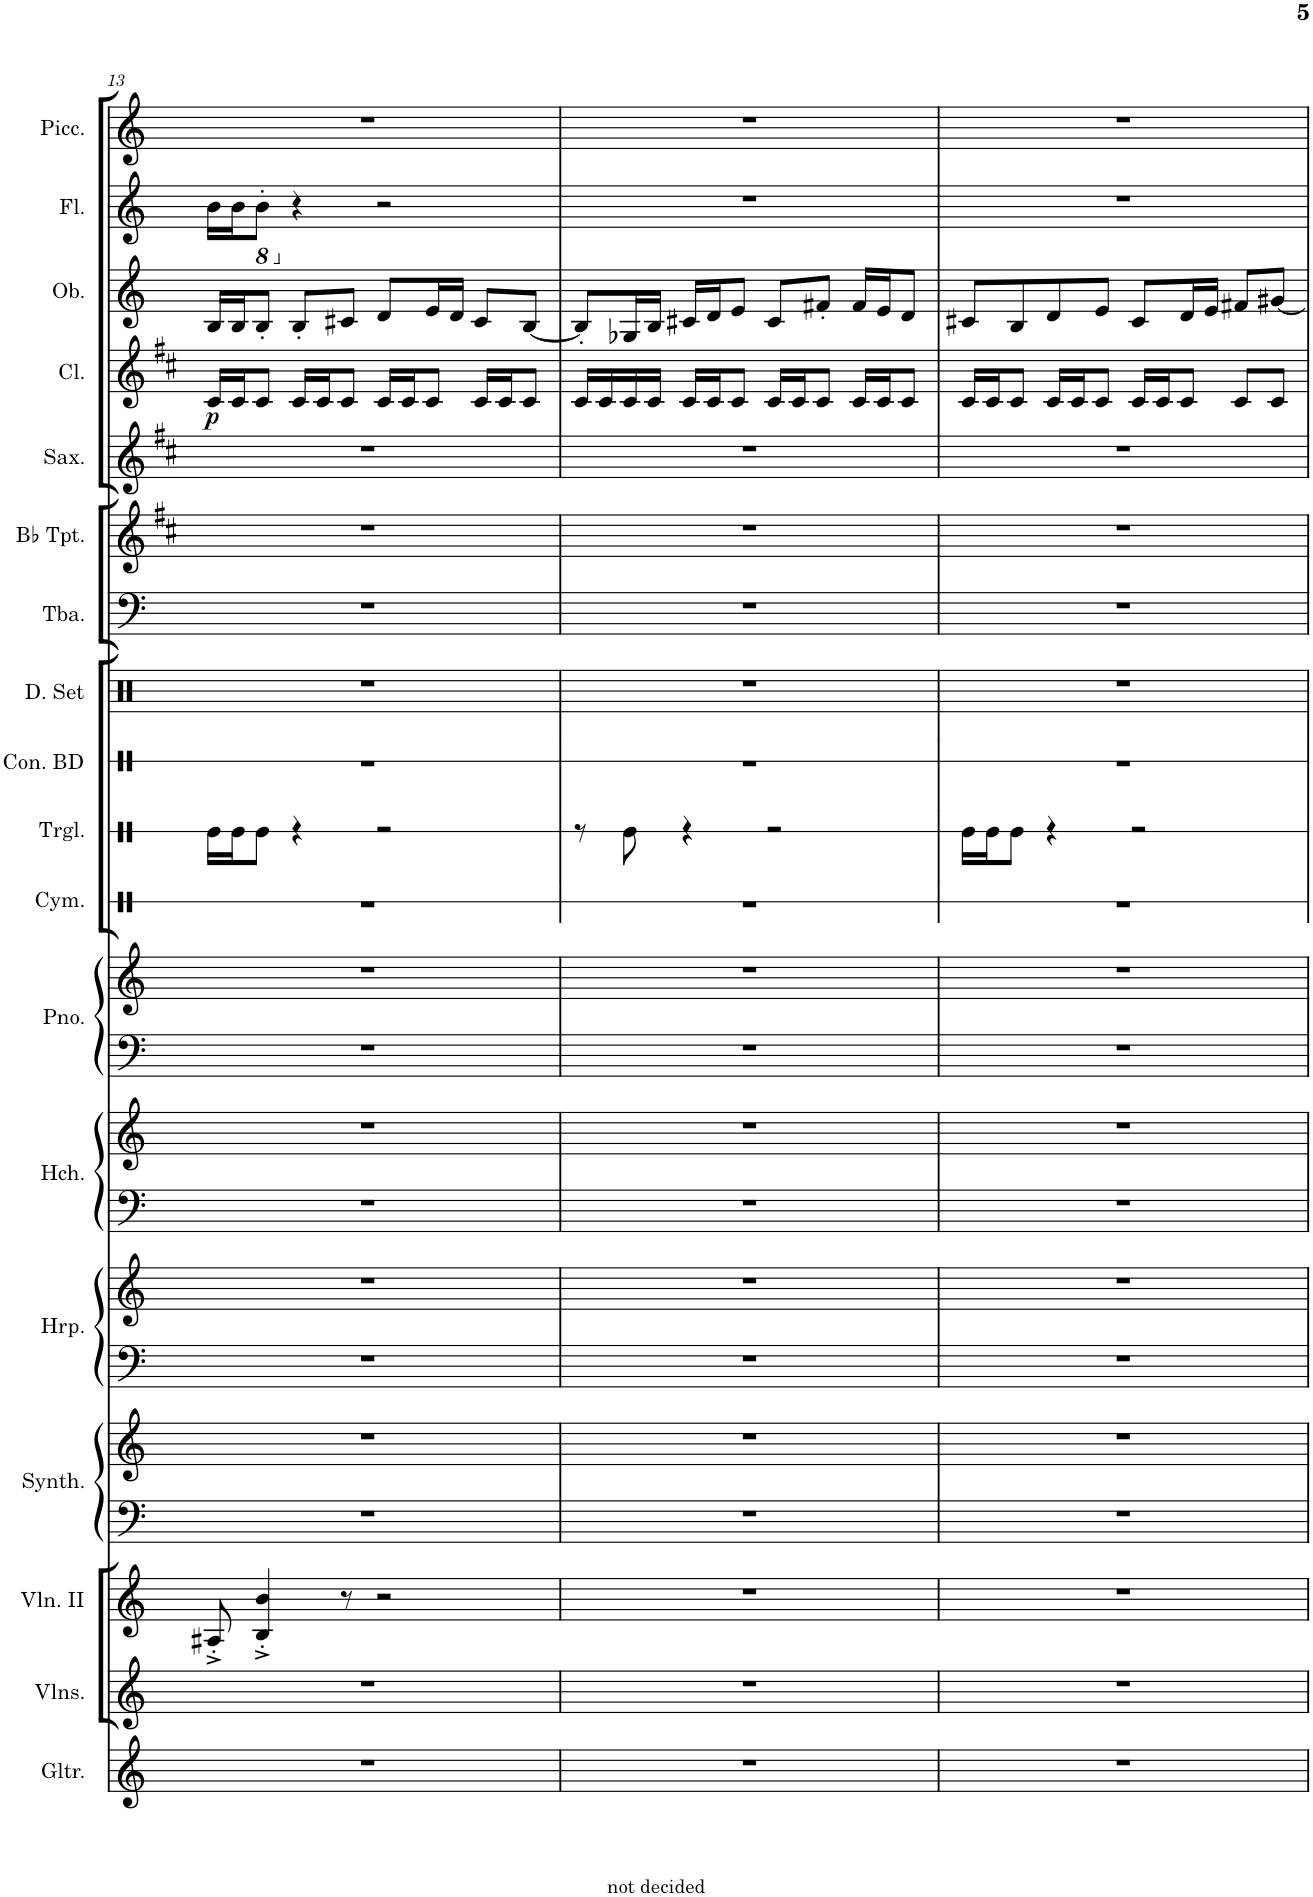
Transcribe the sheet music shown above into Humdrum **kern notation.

**kern	**kern	**kern	**kern	**kern	**kern	**kern	**kern	**kern	**kern	**kern	**kern	**kern	**kern	**kern	**kern	**kern	**kern	**kern	**dynam	**kern	**kern	**kern
*part18	*part17	*part16	*part15	*part15	*part14	*part14	*part13	*part13	*part12	*part12	*part11	*part10	*part9	*part8	*part7	*part6	*part5	*part4	*part4	*part3	*part2	*part1
*staff22	*staff21	*staff20	*staff19	*staff18	*staff17	*staff16	*staff15	*staff14	*staff13	*staff12	*staff11	*staff10	*staff9	*staff8	*staff7	*staff6	*staff5	*staff4	*staff4	*staff3	*staff2	*staff1
*I"Glitter	*I"Violins	*I"Violins II	*I"Saw Synthesizer	*	*I"Harp	*	*I"Harpsichord	*	*I"Grand Piano	*	*I"Cymbal	*I"Triangle	*I"Concert Bass Drum	*I"Drumset	*I"Tuba	*I"Trumpets in Bb	*I"Saxophone	*I"Clarinet	*	*I"Oboe	*I"Flutes	*I"Piccolo
*I'Gltr.	*I'Vlns.	*I'Vln. II	*I'Synth.	*	*I'Hrp.	*	*I'Hch.	*	*I'Pno.	*	*I'Cym.	*I'Trgl.	*I'Con. BD	*I'D. Set	*I'Tba.	*	*I'Sax.	*I'Cl.	*	*I'Ob.	*I'Fl.	*I'Picc.
!!LO:PB:g=z
*clefG2	*clefG2	*clefG2	*clefF4	*clefG2	*clefF4	*clefG2	*clefF4	*clefG2	*clefF4	*clefG2	*clefX	*clefX	*clefX	*clefX	*clefF4	*clefG2	*clefG2	*clefG2	*	*clefG2	*clefG2	*clefG2
*	*	*	*	*	*	*	*	*	*	*	*	*	*	*	*	*Trd1c2	*Trd8c14	*Trd1c2	*	*	*	*Trd-7c-12
*k[]	*k[]	*k[]	*k[]	*k[]	*k[]	*k[]	*k[]	*k[]	*k[]	*k[]	*k[]	*k[]	*k[]	*k[]	*k[]	*k[f#c#]	*k[f#c#]	*k[f#c#]	*	*k[]	*k[]	*k[]
*M4/4	*M4/4	*M4/4	*M4/4	*M4/4	*M4/4	*M4/4	*M4/4	*M4/4	*M4/4	*M4/4	*M4/4	*M4/4	*M4/4	*M4/4	*M4/4	*M4/4	*M4/4	*M4/4	*	*M4/4	*M4/4	*M4/4
=13	=13	=13	=13	=13	=13	=13	=13	=13	=13	=13	=13	=13	=13	=13	=13	=13	=13	=13	=13	=13	=13	=13
!	!	!	!	!	!	!	!	!	!	!	!	!	!	!	!	!	!	!	!LO:DY:b	!	!	!
1r	1r	8A#X'^/	1r	1r	1r	1r	1r	1r	1r	1r	1r	16Re\LL	1r	1r	1r	1r	1r	16c#/LL	p	16B/LL	16b\LL	1r
.	.	.	.	.	.	.	.	.	.	.	.	16Re\J	.	.	.	.	.	16c#/J	.	16B/J	16b\J	.
*	*	*	*	*	*	*	*	*	*	*	*	*	*	*	*	*	*	*	*	*	*8ba	*
.	.	4B/'^ 4b/'^	.	.	.	.	.	.	.	.	.	8Re\J	.	.	.	.	.	8c#/J	.	8B'/J	8B'\J	.
*	*	*	*	*	*	*	*	*	*	*	*	*	*	*	*	*	*	*	*	*	*X8ba	*
.	.	.	.	.	.	.	.	.	.	.	.	4r	.	.	.	.	.	16c#/LL	.	8B'/L	4r	.
.	.	.	.	.	.	.	.	.	.	.	.	.	.	.	.	.	.	16c#/J	.	.	.	.
.	.	8r	.	.	.	.	.	.	.	.	.	.	.	.	.	.	.	8c#/J	.	8c#X/J	.	.
.	.	2r	.	.	.	.	.	.	.	.	.	2r	.	.	.	.	.	16c#/LL	.	8d/L	2r	.
.	.	.	.	.	.	.	.	.	.	.	.	.	.	.	.	.	.	16c#/J	.	.	.	.
.	.	.	.	.	.	.	.	.	.	.	.	.	.	.	.	.	.	8c#/J	.	16e/L	.	.
.	.	.	.	.	.	.	.	.	.	.	.	.	.	.	.	.	.	.	.	16d/JJ	.	.
.	.	.	.	.	.	.	.	.	.	.	.	.	.	.	.	.	.	16c#/LL	.	8c#/L	.	.
.	.	.	.	.	.	.	.	.	.	.	.	.	.	.	.	.	.	16c#/J	.	.	.	.
.	.	.	.	.	.	.	.	.	.	.	.	.	.	.	.	.	.	8c#/J	.	[8B/J	.	.
=14	=14	=14	=14	=14	=14	=14	=14	=14	=14	=14	=14	=14	=14	=14	=14	=14	=14	=14	=14	=14	=14	=14
1r	1r	1r	1r	1r	1r	1r	1r	1r	1r	1r	1r	8r	1r	1r	1r	1r	1r	16c#/LL	.	8B'/L]	1r	1r
.	.	.	.	.	.	.	.	.	.	.	.	.	.	.	.	.	.	16c#/	.	.	.	.
.	.	.	.	.	.	.	.	.	.	.	.	8Re\	.	.	.	.	.	16c#/	.	16G-X/L	.	.
.	.	.	.	.	.	.	.	.	.	.	.	.	.	.	.	.	.	16c#/JJ	.	16B/JJ	.	.
.	.	.	.	.	.	.	.	.	.	.	.	4r	.	.	.	.	.	16c#/LL	.	16c#X/LL	.	.
.	.	.	.	.	.	.	.	.	.	.	.	.	.	.	.	.	.	16c#/J	.	16d/J	.	.
.	.	.	.	.	.	.	.	.	.	.	.	.	.	.	.	.	.	8c#/J	.	8e/J	.	.
.	.	.	.	.	.	.	.	.	.	.	.	2r	.	.	.	.	.	16c#/LL	.	8c#/L	.	.
.	.	.	.	.	.	.	.	.	.	.	.	.	.	.	.	.	.	16c#/J	.	.	.	.
.	.	.	.	.	.	.	.	.	.	.	.	.	.	.	.	.	.	8c#/J	.	8f#X'/J	.	.
.	.	.	.	.	.	.	.	.	.	.	.	.	.	.	.	.	.	16c#/LL	.	16f#/LL	.	.
.	.	.	.	.	.	.	.	.	.	.	.	.	.	.	.	.	.	16c#/J	.	16e/J	.	.
.	.	.	.	.	.	.	.	.	.	.	.	.	.	.	.	.	.	8c#/J	.	8d/J	.	.
=15	=15	=15	=15	=15	=15	=15	=15	=15	=15	=15	=15	=15	=15	=15	=15	=15	=15	=15	=15	=15	=15	=15
1r	1r	1r	1r	1r	1r	1r	1r	1r	1r	1r	1r	16Re\LL	1r	1r	1r	1r	1r	16c#/LL	.	8c#X/L	1r	1r
.	.	.	.	.	.	.	.	.	.	.	.	16Re\J	.	.	.	.	.	16c#/J	.	.	.	.
.	.	.	.	.	.	.	.	.	.	.	.	8Re\J	.	.	.	.	.	8c#/J	.	8B/	.	.
.	.	.	.	.	.	.	.	.	.	.	.	4r	.	.	.	.	.	16c#/LL	.	8d/	.	.
.	.	.	.	.	.	.	.	.	.	.	.	.	.	.	.	.	.	16c#/J	.	.	.	.
.	.	.	.	.	.	.	.	.	.	.	.	.	.	.	.	.	.	8c#/J	.	8e/J	.	.
.	.	.	.	.	.	.	.	.	.	.	.	2r	.	.	.	.	.	16c#/LL	.	8c#/L	.	.
.	.	.	.	.	.	.	.	.	.	.	.	.	.	.	.	.	.	16c#/J	.	.	.	.
.	.	.	.	.	.	.	.	.	.	.	.	.	.	.	.	.	.	8c#/J	.	16d/L	.	.
.	.	.	.	.	.	.	.	.	.	.	.	.	.	.	.	.	.	.	.	16e/JJ	.	.
.	.	.	.	.	.	.	.	.	.	.	.	.	.	.	.	.	.	8c#/L	.	8f#X/L	.	.
.	.	.	.	.	.	.	.	.	.	.	.	.	.	.	.	.	.	8c#/J	.	[8g#X/J	.	.
=	=	=	=	=	=	=	=	=	=	=	=	=	=	=	=	=	=	=	=	=	=	=
*-	*-	*-	*-	*-	*-	*-	*-	*-	*-	*-	*-	*-	*-	*-	*-	*-	*-	*-	*-	*-	*-	*-
